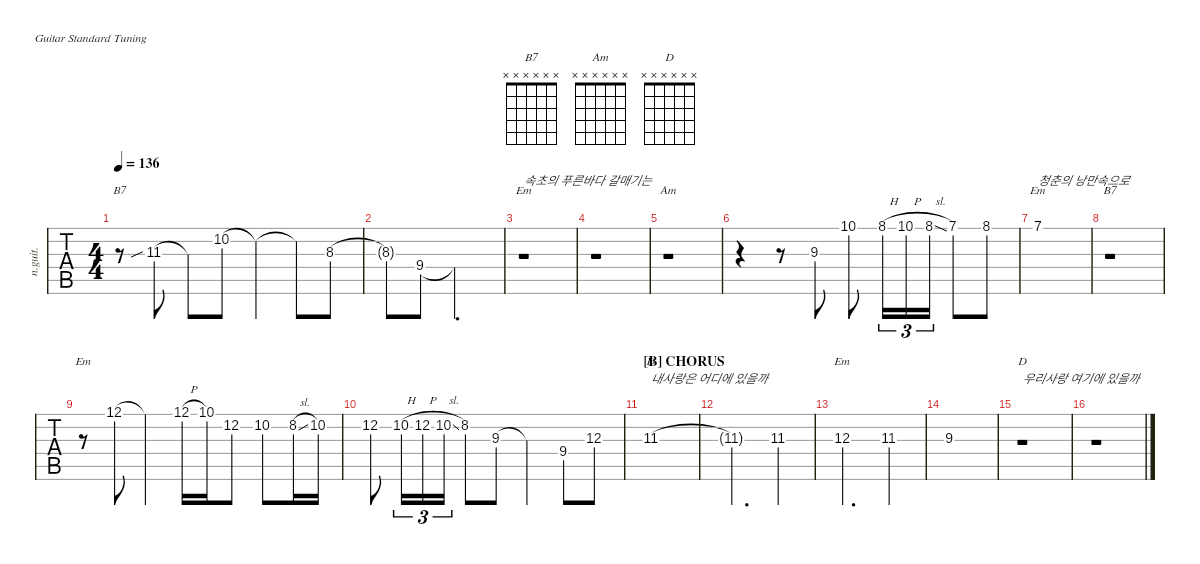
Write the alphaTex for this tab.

\defaultSystemsLayout 4
\hideDynamics
\bracketExtendMode nobrackets
\track ("Nylon Guitar" "n.guit.") {instrument acousticguitarnylon}
\staff {tabs}
\tuning (E4 B3 G3 D3 A2 E2)
\chord ("Em" x x x x x x)
\chord ("B7" x x x x x x)
\chord ("Am" x x x x x x)
\chord ("Em" 7 x x x x x) {firstfret 7 showdiagram false showfingering false}
\chord ("D" x x 11 x x x) {firstfret 11 showdiagram false showfingering false}
\chord ("Em" x 8 x x x x) {firstfret 8 showdiagram false showfingering false}
\chord ("D" x x x x x x)
\ts (4 4)
\tempo 136
\clef g2
\ks c
r.8{ch "B7" dy mf} 11.3{sib acc #}.8 11.3{t acc #}.8 10.2.8 10.2{t}.4 10.2{t}.8 8.3{acc #}.8 |
8.3{t acc #}.8 9.4.8 9.4{t}.2{d} |
r.1{ch "Em" txt "속초의 푸른바다 갈매기는"} |
r.1 |
r.1{ch "Am"} |
r.4 r.8 9.3.8 10.1.8 8.1{h}.16{tu (3 2)} 10.1{h}.16{tu (3 2)} 8.1{sl}.16{tu (3 2)} 7.1.8 8.1.8 |
7.1.1{ch "Em" txt "청춘의 낭만속으로"} |
r.1{ch "B7"} |
r.8{ch "Em"} 12.1.8 12.1{t}.4 12.1{h}.16 10.1.16 12.2.8 10.2.8 8.2{sl}.16 10.2.16 |
12.2.8 10.2{h}.16{tu (3 2)} 12.2{h}.16{tu (3 2)} 10.2{sl}.16{tu (3 2)} 8.2.8 9.3.8 9.3{t}.4 9.4.8 12.3.8 |
\section ("B" "CHORUS")
11.3{acc #}.1{ch "D" txt "내사랑은 어디에 있을까"} |
11.3{t acc #}.2{d} 11.3{acc #}.4 |
12.3.2{d ch "Em"} 11.3{acc #}.4 |
9.3.1 |
r.1{ch "D" txt "우리사랑 여기에 있을까"} |
r.1
